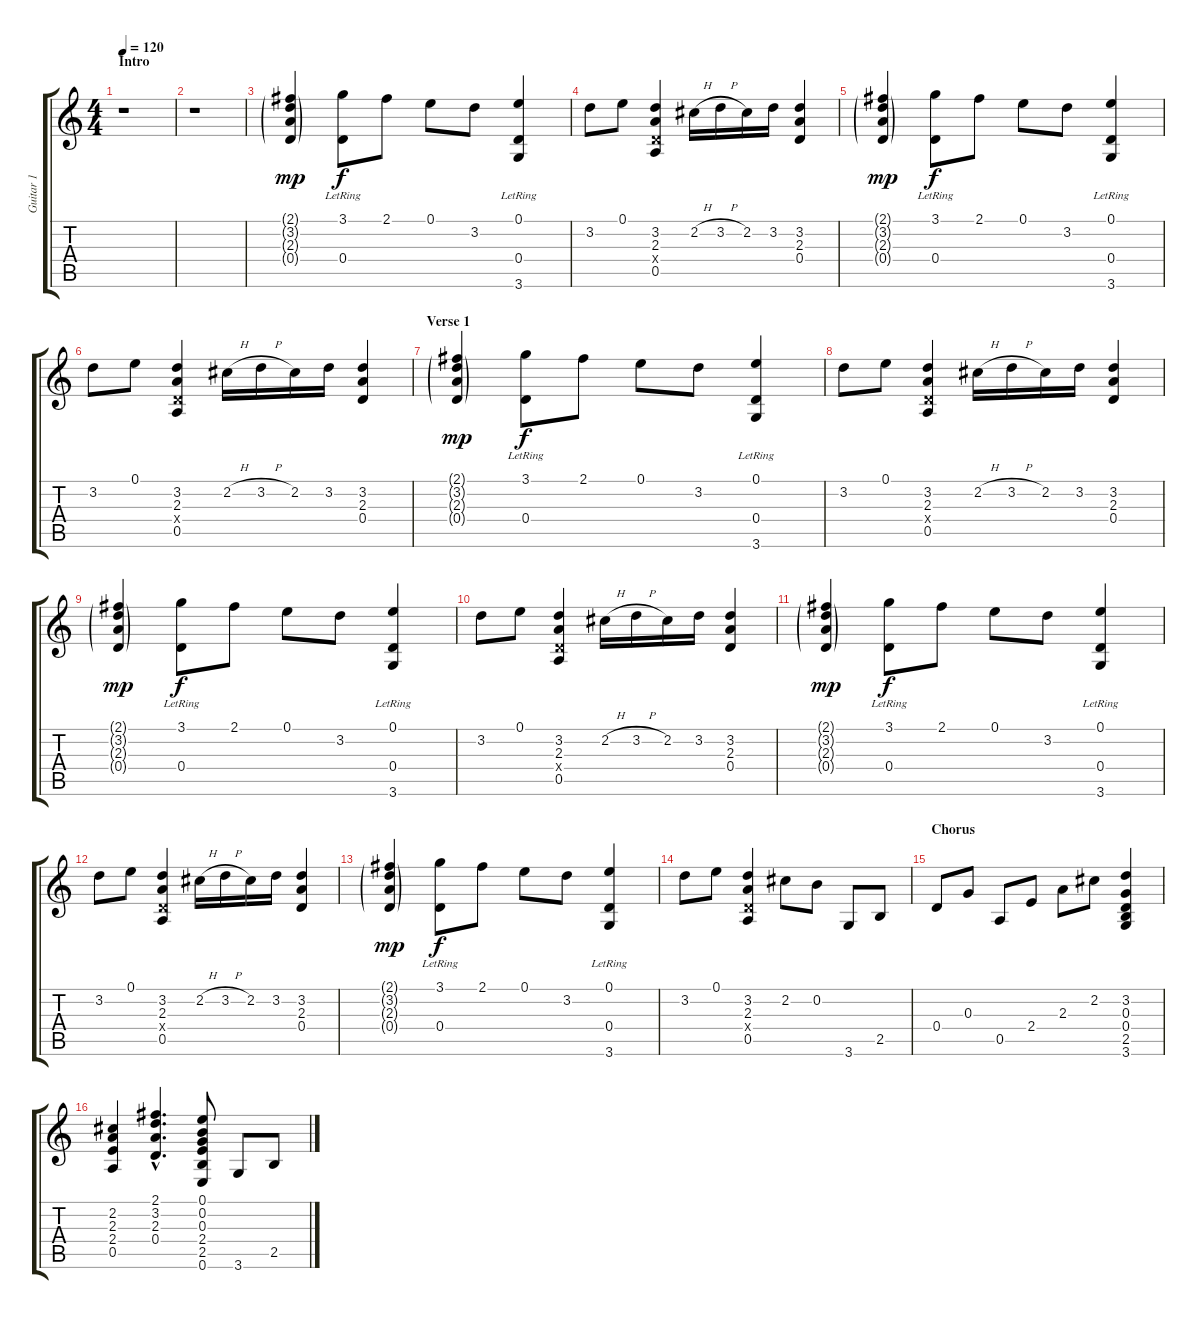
\track ("Guitar 1" "Guitar 1") {instrument acousticguitarnylon}
\staff {score tabs}
\tuning (E4 B3 G3 D3 A2 E2) {hide}
\ts (4 4)
\section ("" "Intro")
\tempo 120
\clef g2
\ks c
r.1{dy mp instrument acousticguitarnylon} |
r.1 |
(2.1{g} 3.2{g} 2.3{g} 0.4{g}).4 (3.1 0.4{lr}).8{dy f} 2.1.8 0.1.8 3.2.8 (0.1 0.4{lr} 3.6{lr}).4 |
3.2.8 0.1.8 (3.2 2.3 0.4{x} 0.5).4 2.2{h}.16 3.2{h}.16 2.2.16 3.2.16 (3.2 2.3 0.4).4 |
(2.1{g} 3.2{g} 2.3{g} 0.4{g}).4{dy mp} (3.1 0.4{lr}).8{dy f} 2.1.8 0.1.8 3.2.8 (0.1 0.4{lr} 3.6{lr}).4 |
3.2.8 0.1.8 (3.2 2.3 0.4{x} 0.5).4 2.2{h}.16 3.2{h}.16 2.2.16 3.2.16 (3.2 2.3 0.4).4 |
\section ("" "Verse 1")
(2.1{g} 3.2{g} 2.3{g} 0.4{g}).4{dy mp} (3.1 0.4{lr}).8{dy f} 2.1.8 0.1.8 3.2.8 (0.1 0.4{lr} 3.6{lr}).4 |
3.2.8 0.1.8 (3.2 2.3 0.4{x} 0.5).4 2.2{h}.16 3.2{h}.16 2.2.16 3.2.16 (3.2 2.3 0.4).4 |
(2.1{g} 3.2{g} 2.3{g} 0.4{g}).4{dy mp} (3.1 0.4{lr}).8{dy f} 2.1.8 0.1.8 3.2.8 (0.1 0.4{lr} 3.6{lr}).4 |
3.2.8 0.1.8 (3.2 2.3 0.4{x} 0.5).4 2.2{h}.16 3.2{h}.16 2.2.16 3.2.16 (3.2 2.3 0.4).4 |
(2.1{g} 3.2{g} 2.3{g} 0.4{g}).4{dy mp} (3.1 0.4{lr}).8{dy f} 2.1.8 0.1.8 3.2.8 (0.1 0.4{lr} 3.6{lr}).4 |
3.2.8 0.1.8 (3.2 2.3 0.4{x} 0.5).4 2.2{h}.16 3.2{h}.16 2.2.16 3.2.16 (3.2 2.3 0.4).4 |
(2.1{g} 3.2{g} 2.3{g} 0.4{g}).4{dy mp} (3.1 0.4{lr}).8{dy f} 2.1.8 0.1.8 3.2.8 (0.1 0.4{lr} 3.6{lr}).4 |
3.2.8 0.1.8 (3.2 2.3 0.4{x} 0.5).4 2.2.8 0.2.8 3.6.8 2.5.8 |
\section ("" "Chorus")
0.4.8 0.3.8 0.5.8 2.4.8 2.3.8 2.2.8 (3.2 0.3 0.4 2.5 3.6).4 |
(2.2 2.3 2.4 0.5).4 (2.1{hac} 3.2{hac} 2.3{hac} 0.4{hac}).4{d} (0.1 0.2 0.3 2.4 2.5 0.6).8 3.6.8 2.5.8
